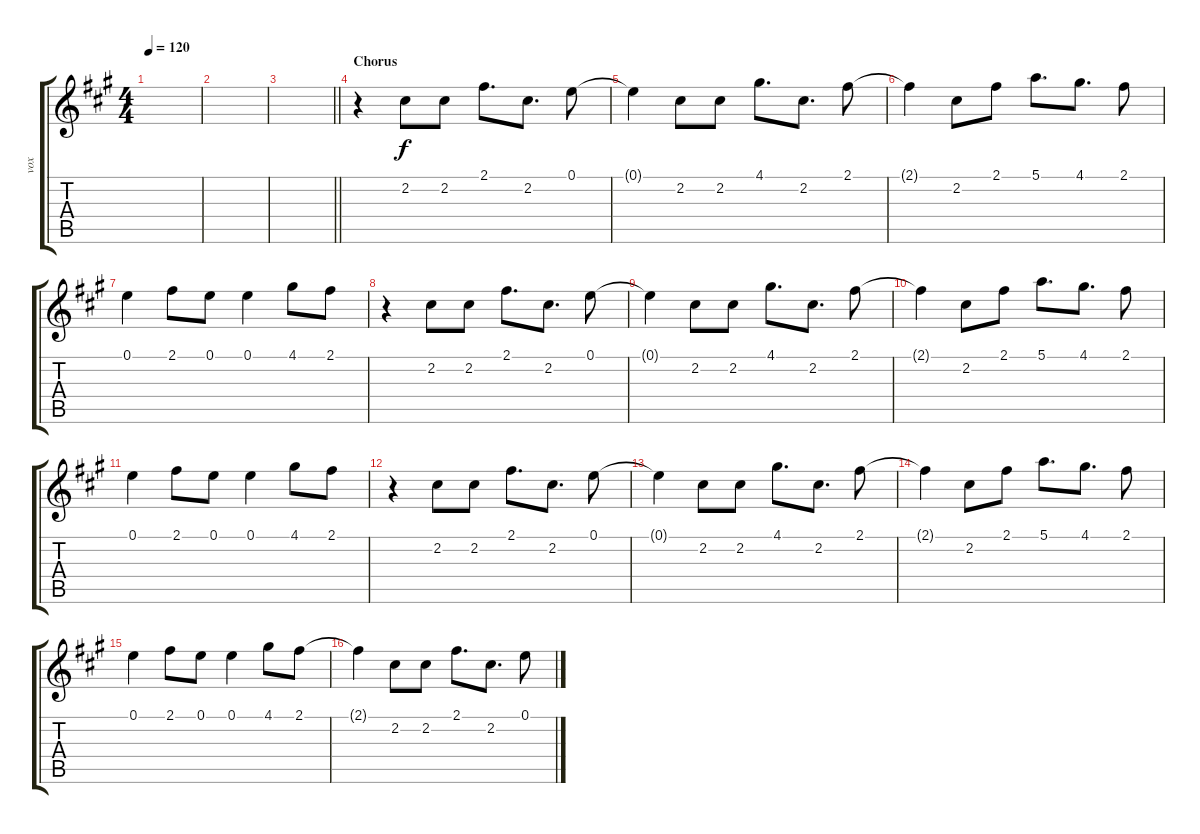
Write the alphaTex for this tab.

\track ("vox" "vox") {instrument acousticguitarsteel}
\staff {score tabs}
\tuning (E4 B3 G3 D3 A2 E2) {hide}
\ts (4 4)
\tempo 120
\clef g2
\ks f#minor
|
|
\barLineRight lightlight
|
\section ("" "Chorus")
r.4 2.2.8 2.2.8 2.1.8{d} 2.2.8{d} 0.1.8 |
0.1{t}.4 2.2.8 2.2.8 4.1.8{d} 2.2.8{d} 2.1.8 |
2.1{t}.4 2.2.8 2.1.8 5.1.8{d} 4.1.8{d} 2.1.8 |
0.1.4 2.1.8 0.1.8 0.1.4 4.1.8 2.1.8 |
r.4 2.2.8 2.2.8 2.1.8{d} 2.2.8{d} 0.1.8 |
0.1{t}.4 2.2.8 2.2.8 4.1.8{d} 2.2.8{d} 2.1.8 |
2.1{t}.4 2.2.8 2.1.8 5.1.8{d} 4.1.8{d} 2.1.8 |
0.1.4 2.1.8 0.1.8 0.1.4 4.1.8 2.1.8 |
r.4 2.2.8 2.2.8 2.1.8{d} 2.2.8{d} 0.1.8 |
0.1{t}.4 2.2.8 2.2.8 4.1.8{d} 2.2.8{d} 2.1.8 |
2.1{t}.4 2.2.8 2.1.8 5.1.8{d} 4.1.8{d} 2.1.8 |
0.1.4 2.1.8 0.1.8 0.1.4 4.1.8 2.1.8 |
2.1{t}.4 2.2.8 2.2.8 2.1.8{d} 2.2.8{d} 0.1.8
